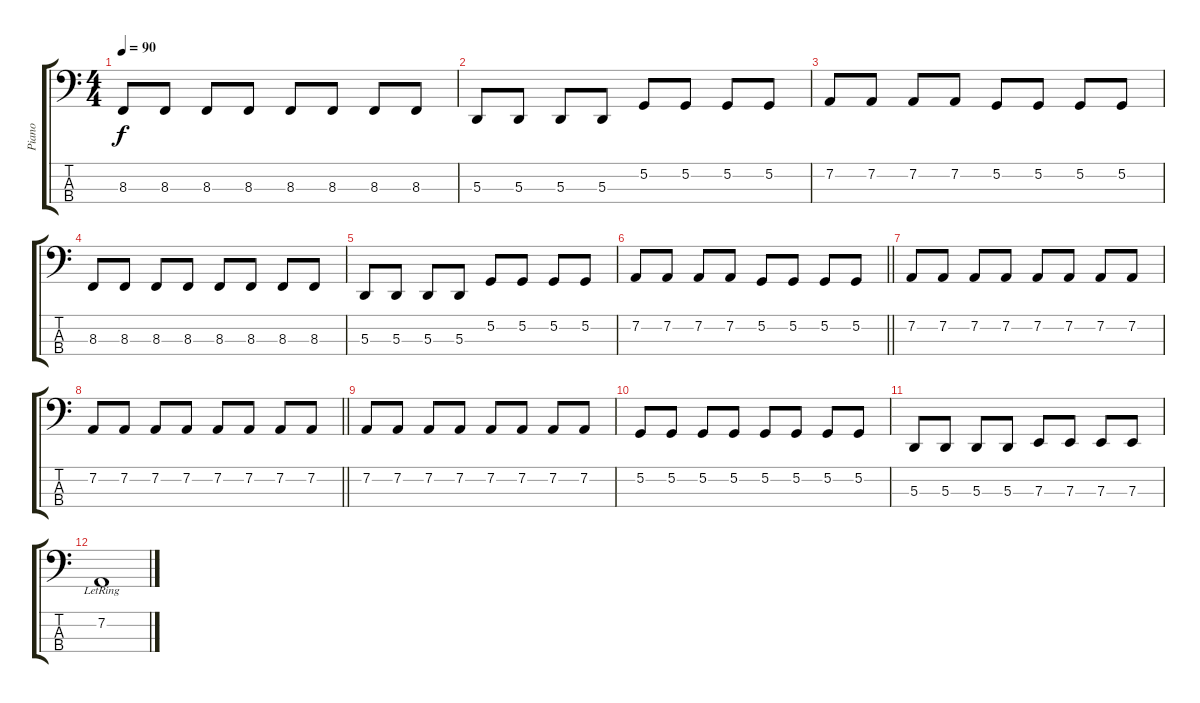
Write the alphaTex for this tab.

\track ("Piano" "Piano") {instrument acousticgrandpiano}
\staff {score tabs}
\tuning (G2 D2 A1 E1) {hide}
\ts (4 4)
\tempo 90
\clef f4
\ks c
8.3.8{dy f} 8.3.8 8.3.8 8.3.8 8.3.8 8.3.8 8.3.8 8.3.8 |
5.3.8 5.3.8 5.3.8 5.3.8 5.2.8 5.2.8 5.2.8 5.2.8 |
7.2.8 7.2.8 7.2.8 7.2.8 5.2.8 5.2.8 5.2.8 5.2.8 |
8.3.8 8.3.8 8.3.8 8.3.8 8.3.8 8.3.8 8.3.8 8.3.8 |
5.3.8 5.3.8 5.3.8 5.3.8 5.2.8 5.2.8 5.2.8 5.2.8 |
\barLineRight lightlight
7.2.8 7.2.8 7.2.8 7.2.8 5.2.8 5.2.8 5.2.8 5.2.8 |
7.2.8 7.2.8 7.2.8 7.2.8 7.2.8 7.2.8 7.2.8 7.2.8 |
\barLineRight lightlight
7.2.8 7.2.8 7.2.8 7.2.8 7.2.8 7.2.8 7.2.8 7.2.8 |
7.2.8 7.2.8 7.2.8 7.2.8 7.2.8 7.2.8 7.2.8 7.2.8 |
5.2.8 5.2.8 5.2.8 5.2.8 5.2.8 5.2.8 5.2.8 5.2.8 |
5.3.8 5.3.8 5.3.8 5.3.8 7.3.8 7.3.8 7.3.8 7.3.8 |
7.2{lr}.1
